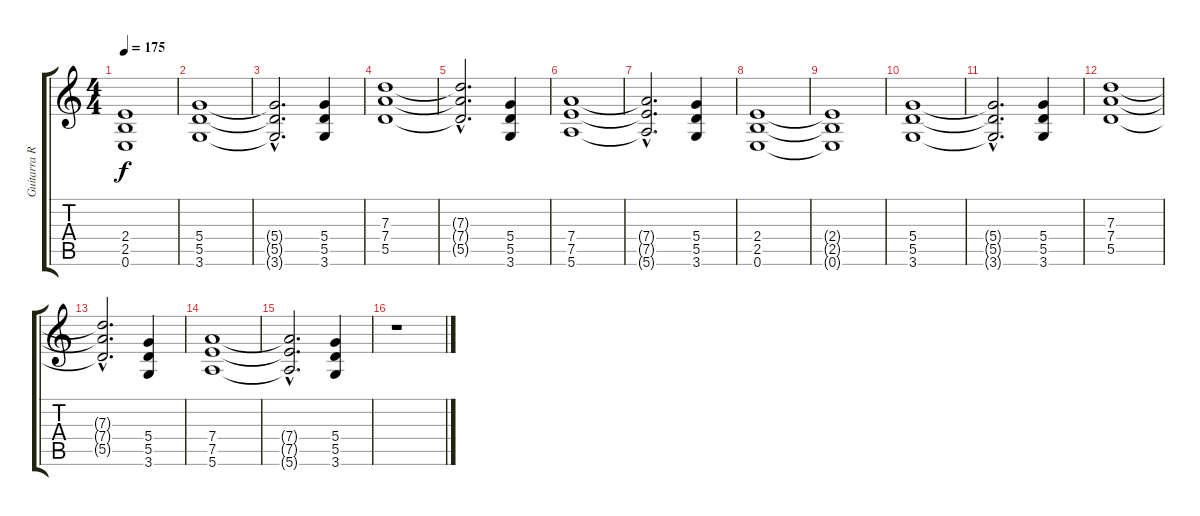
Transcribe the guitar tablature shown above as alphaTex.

\track ("Guitarra Ritmica" "Guitarra R") {instrument distortionguitar}
\staff {score tabs}
\tuning (E4 B3 G3 D3 A2 E2) {hide}
\ts (4 4)
\tempo 175
\clef g2
\ks c
(2.4{t} 2.5{t} 0.6{t}).1{dy f} |
(5.4 5.5 3.6).1 |
(5.4{hac t} 5.5{hac t} 3.6{hac t}).2{d} (5.4 5.5 3.6).4 |
(7.3 7.4 5.5).1 |
(7.3{hac t} 7.4{hac t} 5.5{hac t}).2{d} (5.4 5.5 3.6).4 |
(7.4 7.5 5.6).1 |
(7.4{hac t} 7.5{hac t} 5.6{hac t}).2{d} (5.4 5.5 3.6).4 |
(2.4 2.5 0.6).1 |
(2.4{t} 2.5{t} 0.6{t}).1 |
(5.4 5.5 3.6).1 |
(5.4{hac t} 5.5{hac t} 3.6{hac t}).2{d} (5.4 5.5 3.6).4 |
(7.3 7.4 5.5).1 |
(7.3{hac t} 7.4{hac t} 5.5{hac t}).2{d} (5.4 5.5 3.6).4 |
(7.4 7.5 5.6).1 |
(7.4{hac t} 7.5{hac t} 5.6{hac t}).2{d} (5.4 5.5 3.6).4 |
r.1
